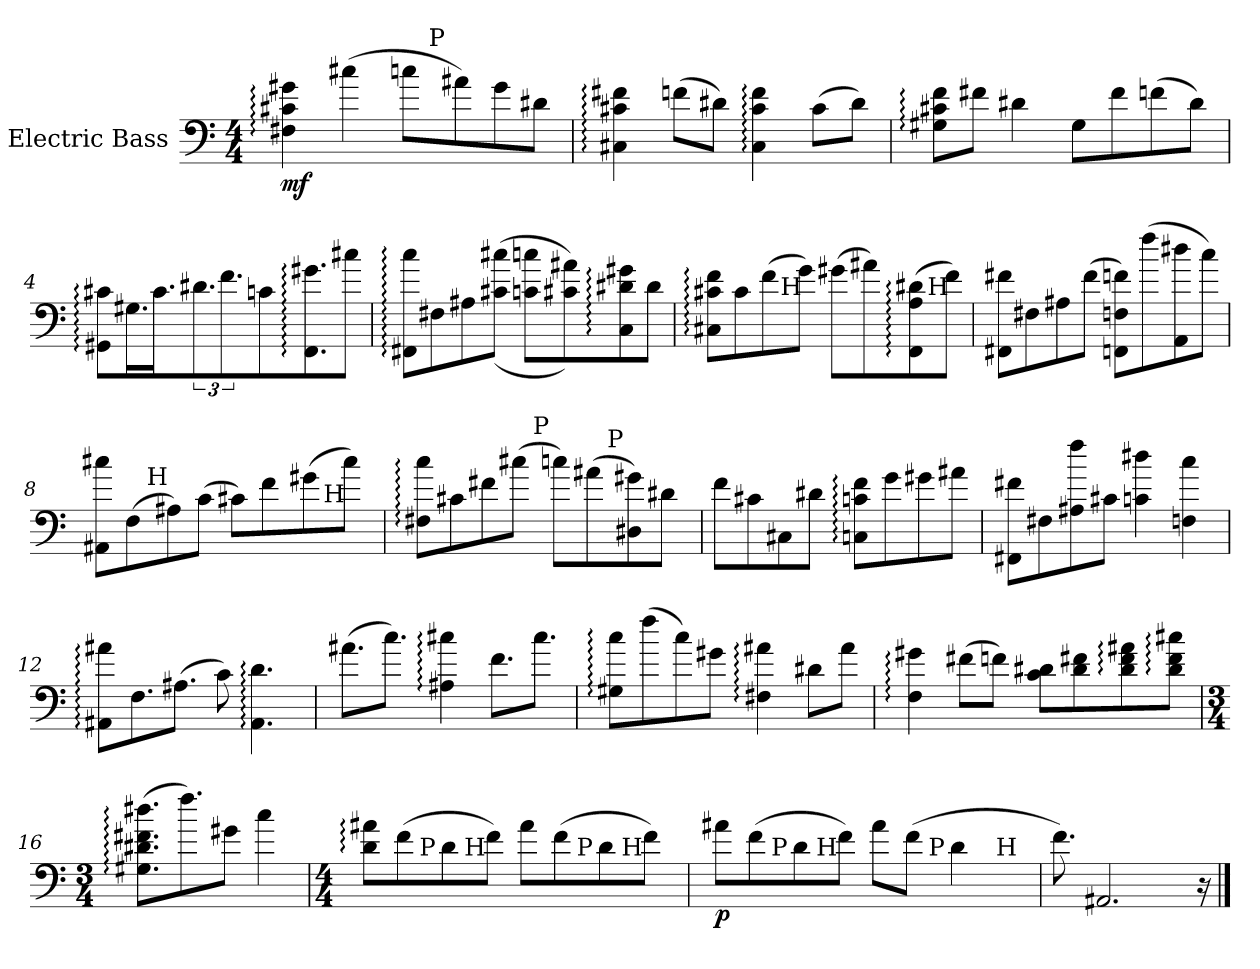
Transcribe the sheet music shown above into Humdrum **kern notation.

**kern	**dynam
*part1	*part1
*staff1	*staff1
*I"Electric Bass	*
*I'el.bs.	*
*clefF4	*
*ITrd7c12	*
*k[]	*
*C:	*
*M4/4	*
*MM76	*
=1	=1
!LO:TX:b:t=let ring	!
!	!LO:DY:b
*^	*
4FF#X\:: 4C#X\:: 4G#X\::	2ryy	mf
(4c#X\	.	.
8cn\L	16ryy	.
!	!LO:TX:a:t=P	!
.	4..ryy	.
8A#X\)	.	.
8G#\	.	.
8D#X\J	.	.
*v	*v	*
=2	=2
4CC#X\:: 4C#X\:: 4F#X\::	.
(8Fn\L	.
8D#X\J)	.
4CC#\:: 4C#\:: 4F\::	.
(8C#\L	.
8D#\J)	.
=3	=3
8GG#X\:: 8C#X\:: 8F\::L	.
8F#X\J	.
4D#X\	.
8GG#\L	.
8F#\	.
*MM78	*
(8Fn\	.
8D#\J)	.
!!LO:LB:g=z
=4	=4
*MM75	*
8GGG#X\:: 8C#X\::L	.
16.GG#X\L	.
16.C#\J	.
12.D#X\	.
12.F\	.
8Cn\	.
8.FFF\:: 8.G#X\::	.
8c#X\J	.
=5	=5
*MM78	*
8FFF#X\:: 8c\::L	.
8FF#X\	.
8AA#X\	.
((8C#X\ 8c#X\J	.
8Cn\ 8cn\L	.
8C#X\ 8A#X\))	.
8CC\:: 8D#X\:: 8G#X\::	.
8D#\J	.
=6	=6
*^	*
8CC#X\:: 8C#X\:: 8F\::L	4ryy	.
8C#\	.	.
(8F\	16ryy	.
!	!LO:TX:a:t=H	!
.	2ryy	.
8G\J)	.	.
(8G#X\L	.	.
8A#X\)	.	.
(8FFF\:: 8AA\:: 8D#X\::	.	.
!	!LO:TX:a:t=H	!
.	8.ryy	.
8F\J)	.	.
*v	*v	*
!!LO:LB:g=z
=7	=7
*MM80	*
8FFF#X\ 8F#X\L	.
8FF#X\	.
8AA#X\	.
(8F#\J	.
8FFFn\ 8FFn\ 8Fn\L)	.
(8f\	.
8AAA\ 8d#X\	.
8c\J)	.
=8	=8
*^	*
*	*^	*
8AAA#X\ 8c#X\L	8.ryy	2ryy	.
(8FF\	.	.	.
!	!LO:TX:a:t=H	!	!
.	2ryy	.	.
8AA#X\)	.	.	.
(8C\J	.	.	.
8C#X\L)	.	4ryy	.
8F\	.	.	.
.	4ryy	.	.
(8G#X\	.	16ryy	.
!	!	!LO:TX:a:t=H	!
.	.	8.ryy	.
8c#\J)	.	.	.
.	16ryy	.	.
=9	=9	=9	=9
8FF#X\:: 8c\::L	4..ryy	2ryy	.
8C#X\	.	.	.
8F#X\	.	.	.
(8c#X\J	.	.	.
!	!LO:TX:a:t=P	!	!
.	2ryy	.	.
8cn\L)	.	8.ryy	.
(8A#X\	.	.	.
!	!	!LO:TX:a:t=P	!
.	.	4ryy	.
8DD#X\ 8G#X\)	.	.	.
8D#X\J	.	.	.
.	16ryy	16ryy	.
*v	*v	*v	*
!!LO:LB:g=z
=10	=10
8F\L	.
8C#X\	.
8CC#X\	.
8D#X\J	.
8CCn\:: 8Cn\:: 8F\::L	.
8G\	.
8G#X\	.
8A#X\J	.
=11	=11
8FFF#X\ 8F#X\L	.
8FF#X\	.
8AA#X\ 8f\	.
8C#X\J	.
4Cn\ 4d#X\	.
4FFn\ 4c\	.
=12	=12
8AAA#X\:: 8A#X\::L	.
8.FF\	.
(8.AA#X\J	.
8C\)	.
4.AAA#\:: 4.D\::	.
=13	=13
*MM101	*
(8.A#X\L	.
8.c\J)	.
4AA#X\:: 4c#X\::	.
8.F\L	.
8.c#\J	.
!!LO:LB:g=z
=14	=14
*MM79	*
8GG#X\:: 8c\::L	.
(8f\	.
8c\)	.
8G#X\J	.
4FF#X\:: 4A#X\::	.
8D#X\L	.
8A#\J	.
=15	=15
*MM80	*
4FF\:: 4G#X\::	.
(8F#X\L	.
8Fn\J)	.
8C\ 8D#X\L	.
8D#\ 8F#X\	.
8D#\:: 8F#\:: 8A#X\::	.
8D#\:: 8F#\:: 8c#X\::J	.
=16	=16
*M3/4	*
*MM102	*
(8.GG#X\:: 8.D#X\:: 8.F#X\:: 8.d#X\::L	.
8.f\)	.
8G#X\J	.
4c\	.
!!LO:LB:g=z
=17	=17
*M4/4	*
*MM75	*
*^	*
*	*^	*
8D\:: 8A#X\::L	8.ryy	4ryy	.
(8F\	.	.	.
!	!LO:TX:a:t=P	!	!
.	2ryy	.	.
8D\	.	16ryy	.
!	!	!LO:TX:a:t=H	!
.	.	2ryy	.
8F\J)	.	.	.
8A#\L	.	.	.
(8F\	.	.	.
!	!LO:TX:a:t=P	!	!
.	4ryy	.	.
8D\	.	.	.
!	!	!LO:TX:a:t=H	!
.	.	8.ryy	.
8F\J)	.	.	.
.	16ryy	.	.
=18	=18	=18	=18
!	!	!	!LO:DY:b
*	*	*^	*
8A#X\L	8.ryy	4ryy	2..ryy	p
(8F\	.	.	.	.
!	!LO:TX:a:t=P	!	!	!
.	2ryy	.	.	.
8D\	.	16ryy	.	.
!	!	!LO:TX:a:t=H	!	!
.	.	2ryy	.	.
8F\J)	.	.	.	.
8A#\L	.	.	.	.
(8F\J	.	.	.	.
!	!LO:TX:a:t=P	!	!	!
.	4ryy	.	.	.
4D\	.	.	.	.
.	.	8.ryy	.	.
!	!	!	!LO:TX:a:t=H	!
.	.	.	8ryy	.
.	16ryy	.	.	.
*v	*v	*v	*v	*
=19	=19
8.F\)	.
2.AAA#X/	.
16r	.
==	==
*-	*-
